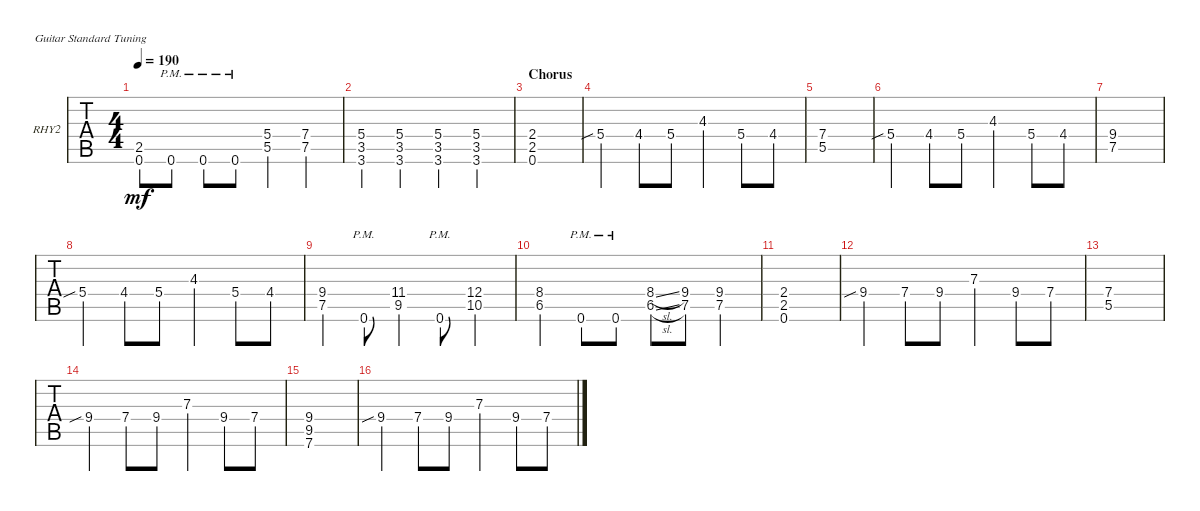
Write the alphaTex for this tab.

\defaultSystemsLayout 4
\bracketExtendMode groupsimilarinstruments
\firstSystemTrackNameOrientation horizontal
\otherSystemsTrackNameOrientation horizontal
\track ("Rhythm Guitar 2" "RHY2") {instrument overdrivenguitar}
\staff {tabs}
\tuning (E4 B3 G3 D3 A2 E2)
\ts (4 4)
\tempo 190
\clef g2
\ks c
(0.6 2.5).8{dy mf} 0.6{pm}.8 0.6{pm}.8 0.6{pm}.8 (5.5 5.4).4 (7.5 7.4).4 |
(3.6{st} 3.5{st} 5.4{st}).4 (3.6{st} 3.5{st} 5.4{st}).4 (3.6{st} 3.5{st} 5.4{st}).4 (3.6{st} 3.5{st} 5.4{st}).4 |
\section ("" "Chorus")
(0.6 2.5 2.4).1 |
5.4{sib}.4 4.4.8 5.4.8 4.3.4 5.4.8 4.4.8 |
(5.5 7.4).1 |
5.4{sib}.4 4.4.8 5.4.8 4.3.4 5.4.8 4.4.8 |
(7.5 9.4).1 |
5.4{sib}.4 4.4.8 5.4.8 4.3.4 5.4.8 4.4.8 |
(7.5 9.4).4 0.6{pm}.8 (9.5 11.4).4 0.6{pm}.8 (10.5 12.4).4 |
(6.5 8.4).4 0.6{pm}.8 0.6{pm}.8 (6.5{sl} 8.4{sl}).8 (7.5 9.4).8 (7.5 9.4).4 |
(0.6 2.5 2.4).1 |
9.4{sib}.4 7.4.8 9.4.8 7.3.4 9.4.8 7.4.8 |
(5.5 7.4).1 |
9.4{sib}.4 7.4.8 9.4.8 7.3.4 9.4.8 7.4.8 |
(9.5 7.6 9.4).1 |
9.4{sib}.4 7.4.8 9.4.8 7.3.4 9.4.8 7.4.8
